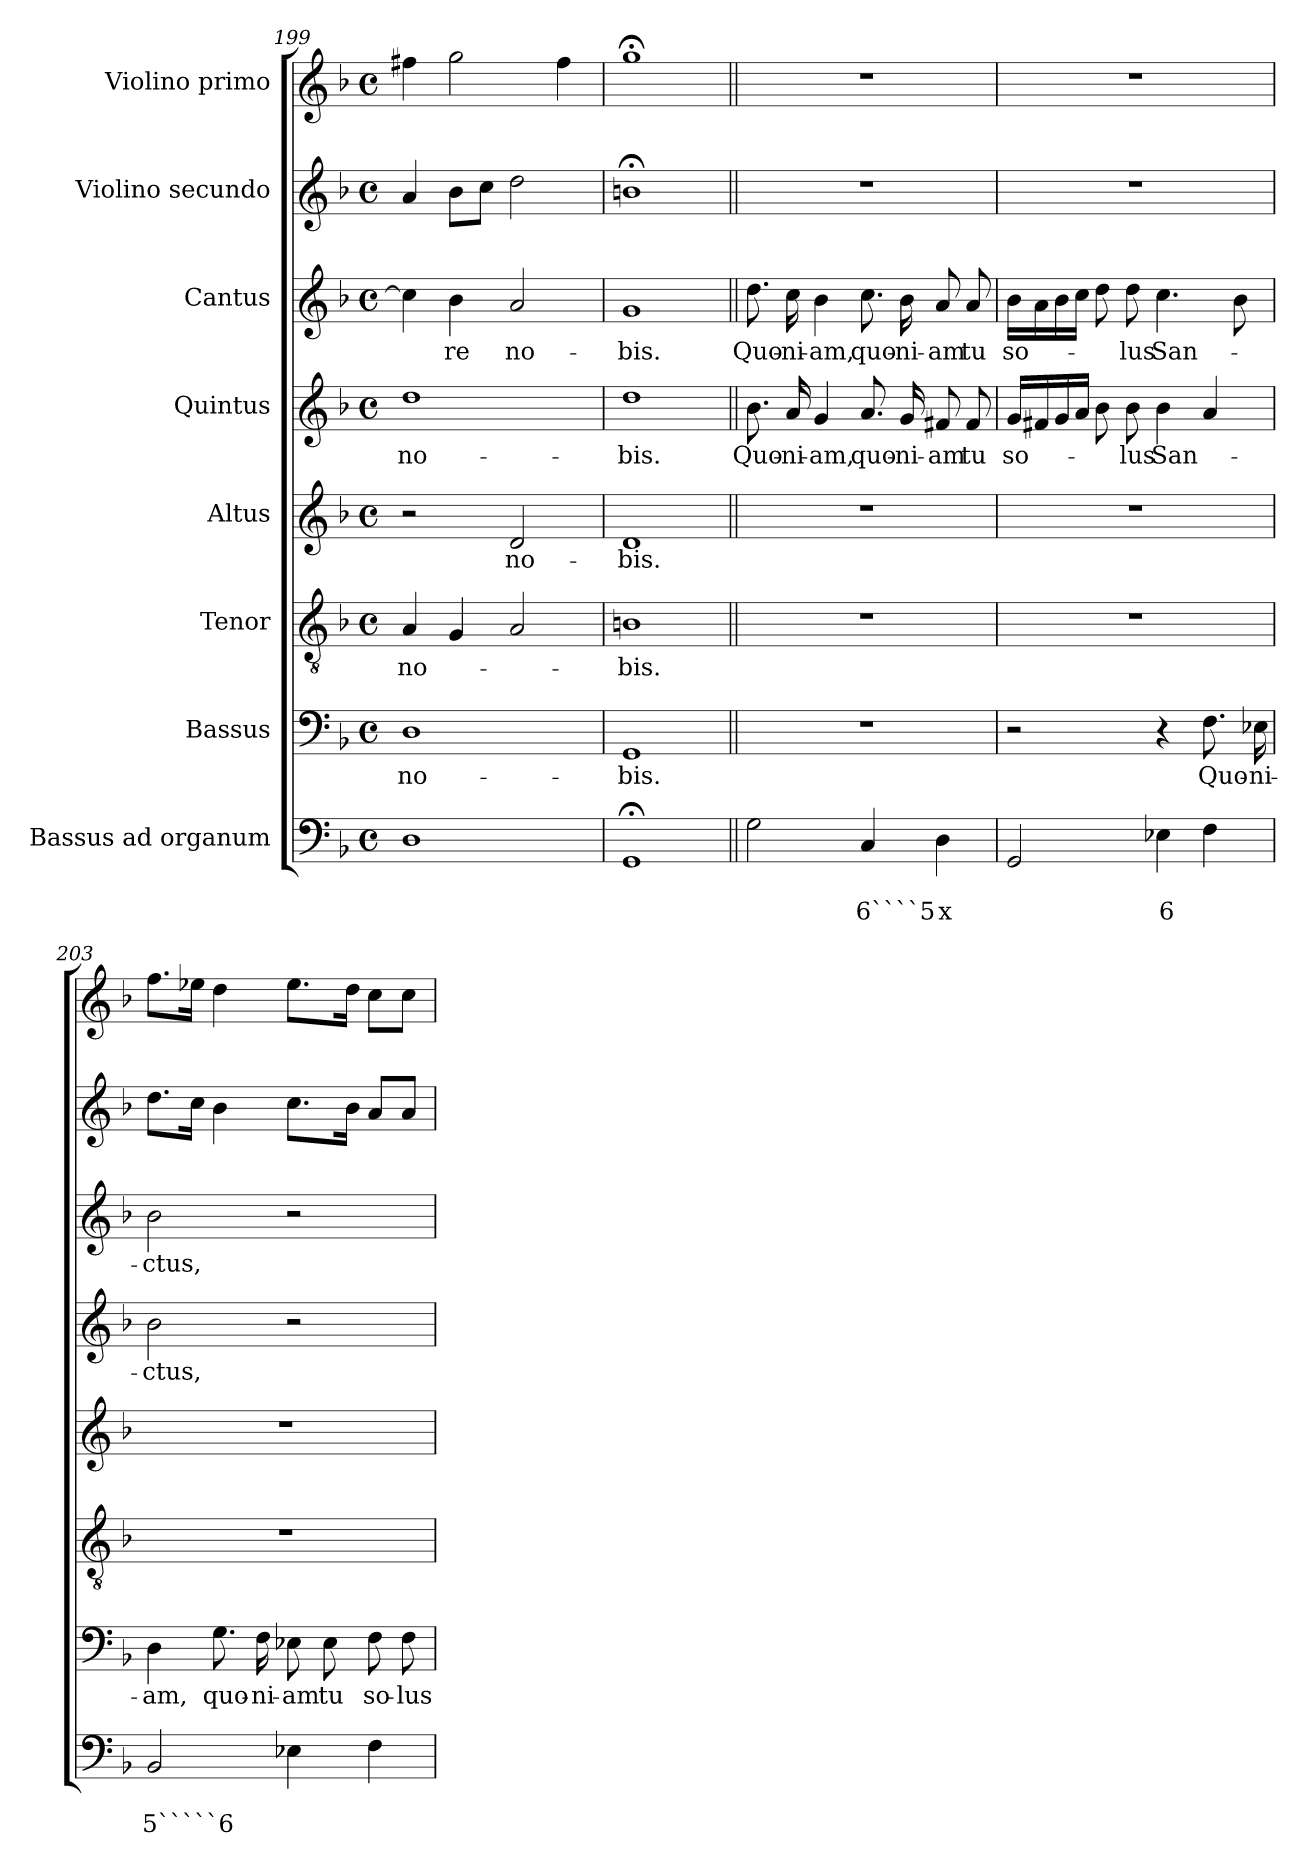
**kern	**text	**text	**kern	**text	**kern	**text	**kern	**text	**kern	**text	**kern	**text	**kern	**kern
*part8	*part8	*part8	*part7	*part7	*part6	*part6	*part5	*part5	*part4	*part4	*part3	*part3	*part2	*part1
*staff8	*staff8	*staff8	*staff7	*staff7	*staff6	*staff6	*staff5	*staff5	*staff4	*staff4	*staff3	*staff3	*staff2	*staff1
*I"Bassus ad  organum	*	*	*I"Bassus	*	*I"Tenor	*	*I"Altus	*	*I"Quintus	*	*I"Cantus	*	*I"Violino secundo	*I"Violino primo
*clefF4	*	*	*clefF4	*	*clefGv2	*	*clefG2	*	*clefG2	*	*clefG2	*	*clefG2	*clefG2
*k[b-]	*	*	*k[b-]	*	*k[b-]	*	*k[b-]	*	*k[b-]	*	*k[b-]	*	*k[b-]	*k[b-]
*F:	*	*	*F:	*	*F:	*	*F:	*	*F:	*	*F:	*	*F:	*F:
*M4/4	*	*	*M4/4	*	*M4/4	*	*M4/4	*	*M4/4	*	*M4/4	*	*M4/4	*M4/4
*met(c)	*	*	*met(c)	*	*met(c)	*	*met(c)	*	*met(c)	*	*met(c)	*	*met(c)	*met(c)
=199	=199	=199	=199	=199	=199	=199	=199	=199	=199	=199	=199	=199	=199	=199
!	!	!	!	!LO:LY:b	!	!LO:LY:b	!	!	!	!LO:LY:b	!	!	!	!
1D	.	.	1D	no-	4A/	no-	2r	.	1dd	no-	4cc\]	.	4a/	4ff#X\
!	!	!	!	!	!	!	!	!	!	!	!	!LO:LY:b	!	!
.	.	.	.	.	4G/	.	.	.	.	.	4b-\	-re	8b-\L	2gg\
.	.	.	.	.	.	.	.	.	.	.	.	.	8cc\J	.
!	!	!	!	!	!	!	!	!LO:LY:b	!	!	!	!LO:LY:b	!	!
.	.	.	.	.	2A/	.	2d/	no-	.	.	2a/	no-	2dd\	.
.	.	.	.	.	.	.	.	.	.	.	.	.	.	4ff#\
=200	=200	=200	=200	=200	=200	=200	=200	=200	=200	=200	=200	=200	=200	=200
!	!	!	!	!LO:LY:b	!	!LO:LY:b	!	!LO:LY:b	!	!LO:LY:b	!	!LO:LY:b	!	!
1GG;<	.	.	1GG	-bis.	1Bn	-bis.	1d	-bis.	1dd	-bis.	1g	-bis.	1bn;<	1gg;<
!!LO:PB:g=z
=201||	=201||	=201||	=201||	=201||	=201||	=201||	=201||	=201||	=201||	=201||	=201||	=201||	=201||	=201||
!	!	!	!	!	!	!	!	!	!	!LO:LY:b	!	!LO:LY:b	!	!
2G\	.	.	1r	.	1r	.	1r	.	8.b-\	Quo-	8.dd\	Quo-	1r	1r
!	!	!	!	!	!	!	!	!	!	!LO:LY:b	!	!LO:LY:b	!	!
.	.	.	.	.	.	.	.	.	16a/	-ni-	16cc\	-ni-	.	.
!	!	!	!	!	!	!	!	!	!	!LO:LY:b	!	!LO:LY:b	!	!
.	.	.	.	.	.	.	.	.	4g/	-am,	4b-\	-am,	.	.
!	!	!LO:LY:b	!	!	!	!	!	!	!	!LO:LY:b	!	!LO:LY:b	!	!
4C/	.	6````5	.	.	.	.	.	.	8.a/	quo-	8.cc\	quo-	.	.
!	!	!	!	!	!	!	!	!	!	!LO:LY:b	!	!LO:LY:b	!	!
.	.	.	.	.	.	.	.	.	16g/	-ni-	16b-\	-ni-	.	.
!	!	!LO:LY:b	!	!	!	!	!	!	!	!LO:LY:b	!	!LO:LY:b	!	!
4D\	.	x	.	.	.	.	.	.	8f#X/	-am	8a/	-am	.	.
!	!	!	!	!	!	!	!	!	!	!LO:LY:b	!	!LO:LY:b	!	!
.	.	.	.	.	.	.	.	.	8f#/	tu	8a/	tu	.	.
=202	=202	=202	=202	=202	=202	=202	=202	=202	=202	=202	=202	=202	=202	=202
!	!	!	!	!	!	!	!	!	!	!LO:LY:b	!	!LO:LY:b	!	!
2GG/	.	.	2r	.	1r	.	1r	.	16g/LL	so-	16b-\LL	so-	1r	1r
.	.	.	.	.	.	.	.	.	16f#X/	.	16a\	.	.	.
.	.	.	.	.	.	.	.	.	16g/	.	16b-\	.	.	.
.	.	.	.	.	.	.	.	.	16a/JJ	.	16cc\JJ	.	.	.
.	.	.	.	.	.	.	.	.	8b-\	.	8dd\	.	.	.
!	!	!	!	!	!	!	!	!	!	!LO:LY:b	!	!LO:LY:b	!	!
.	.	.	.	.	.	.	.	.	8b-\	-lus	8dd\	-lus	.	.
!	!	!LO:LY:b	!	!	!	!	!	!	!	!LO:LY:b	!	!LO:LY:b	!	!
4E-X\	.	6	4r	.	.	.	.	.	4b-\	San-	4.cc\	San-	.	.
!	!	!	!	!LO:LY:b	!	!	!	!	!	!	!	!	!	!
4F\	.	.	8.F\	Quo-	.	.	.	.	4a/	.	.	.	.	.
.	.	.	.	.	.	.	.	.	.	.	8b-\	.	.	.
!	!	!	!	!LO:LY:b	!	!	!	!	!	!	!	!	!	!
.	.	.	16E-X\	-ni-	.	.	.	.	.	.	.	.	.	.
=203	=203	=203	=203	=203	=203	=203	=203	=203	=203	=203	=203	=203	=203	=203
!	!	!LO:LY:b	!	!LO:LY:b	!	!	!	!	!	!LO:LY:b	!	!LO:LY:b	!	!
2BB-/	.	5`````6	4D\	-am,	1r	.	1r	.	2b-\	-ctus,	2b-\	-ctus,	8.dd\L	8.ff\L
.	.	.	.	.	.	.	.	.	.	.	.	.	16cc\Jk	16ee-X\Jk
!	!	!	!	!LO:LY:b	!	!	!	!	!	!	!	!	!	!
.	.	.	8.G\	quo-	.	.	.	.	.	.	.	.	4b-\	4dd\
!	!	!	!	!LO:LY:b	!	!	!	!	!	!	!	!	!	!
.	.	.	16F\	-ni-	.	.	.	.	.	.	.	.	.	.
!	!	!	!	!LO:LY:b	!	!	!	!	!	!	!	!	!	!
4E-X\	.	.	8E-X\	-am	.	.	.	.	2r	.	2r	.	8.cc\L	8.ee-\L
!	!	!	!	!LO:LY:b	!	!	!	!	!	!	!	!	!	!
.	.	.	8E-\	tu	.	.	.	.	.	.	.	.	.	.
.	.	.	.	.	.	.	.	.	.	.	.	.	16b-\Jk	16dd\Jk
!	!	!	!	!LO:LY:b	!	!	!	!	!	!	!	!	!	!
4F\	.	.	8F\	so-	.	.	.	.	.	.	.	.	8a/L	8cc\L
!	!	!	!	!LO:LY:b	!	!	!	!	!	!	!	!	!	!
.	.	.	8F\	-lus	.	.	.	.	.	.	.	.	8a/J	8cc\J
=	=	=	=	=	=	=	=	=	=	=	=	=	=	=
*-	*-	*-	*-	*-	*-	*-	*-	*-	*-	*-	*-	*-	*-	*-
